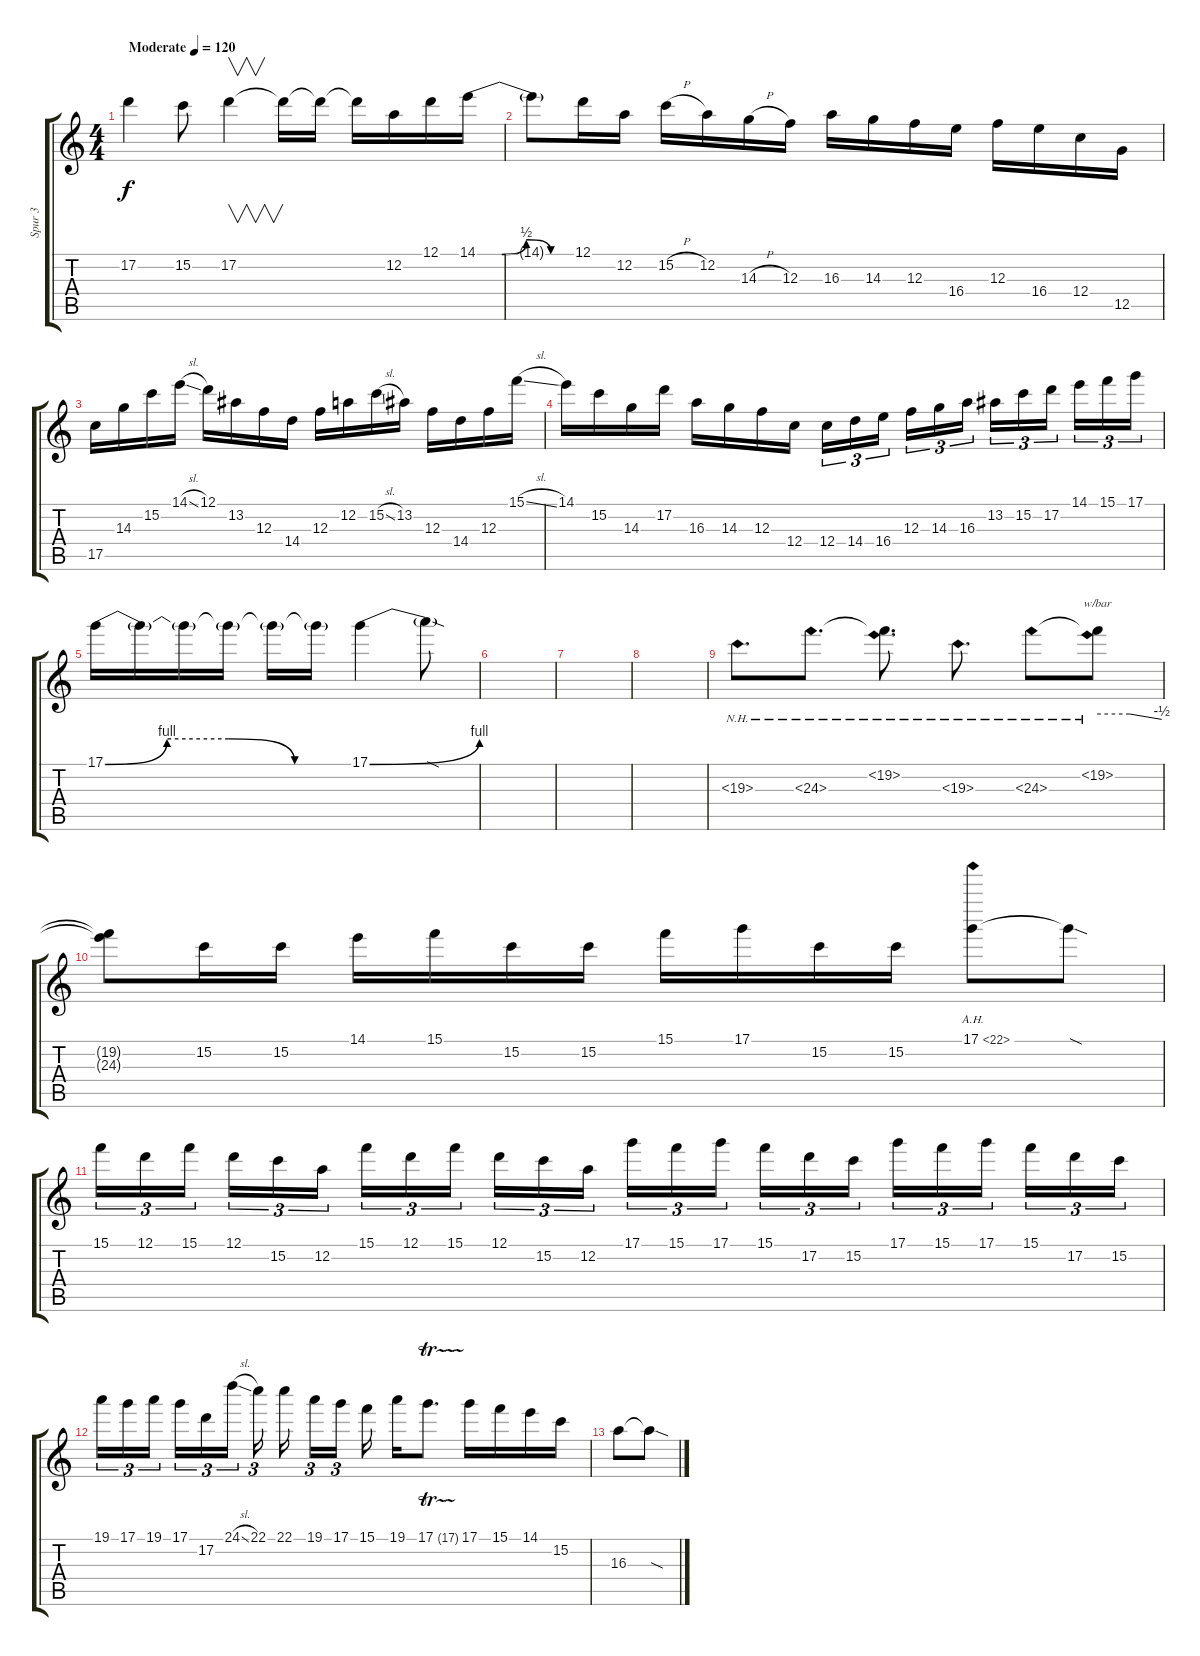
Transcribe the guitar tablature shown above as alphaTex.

\track ("Spur 3" "Spur 3") {instrument overdrivenguitar}
\staff {score tabs}
\tuning (D4 A3 F3 C3 G2 D2) {hide}
\ts (4 4)
\tempo (120 "Moderate")
\clef g2
\ks c
17.2.4{dy f instrument overdrivenguitar} 15.2.8 17.2.4{v} 17.2{t}.16 17.2{t}.16 17.2{t}.16 12.2.16 12.1.16 14.1{be (custom 0 0 15 0 30 2 45 0 60 0)}.16 |
14.1{t}.8 12.1.16 12.2.16 15.2{h}.16 12.2.16 14.3{h}.16 12.3.16 16.3.16 14.3.16 12.3.16 16.4.16 12.3.16 16.4.16 12.4.16 12.5.16 |
17.5.16 14.3.16 15.2.16 14.1{sl}.16 12.1.16 13.2.16 12.3.16 14.4.16 12.3.16 12.2.16 15.2{sl}.16 13.2.16 12.3.16 14.4.16 12.3.16 15.1{sl}.16 |
14.1.16 15.2.16 14.3.16 17.2.16 16.3.16 14.3.16 12.3.16 12.4.16 12.4.16{tu (3 2)} 14.4.16{tu (3 2)} 16.4.16{tu (3 2) beam splitsecondary} 12.3.16{tu (3 2)} 14.3.16{tu (3 2)} 16.3.16{tu (3 2)} 13.2.16{tu (3 2)} 15.2.16{tu (3 2)} 17.2.16{tu (3 2) beam splitsecondary} 14.1.16{tu (3 2)} 15.1.16{tu (3 2)} 17.1.16{tu (3 2)} |
17.1{be (custom 0 0 15 4 30 4 46 0 60 0)}.16 17.1{t}.16 17.1{t}.16 17.1{t}.16 17.1{t}.16 17.1{t}.16 17.1{be (bend 0 0 60 4)}.4 17.1{sod t}.8 |
|
|
|
19.3{nh}.8{d} 24.3{nh}.8{d} (19.2{nh} 24.3{t}).8{d} 19.3{nh}.8{d} 24.3{nh}.8 (19.2{nh} 24.3{t}).8{tbe (custom default 0 0 30 0 60 -2)} |
(19.2{t} 24.3{t}).8 15.2.16 15.2.16 14.1.16 15.1.16 15.2.16 15.2.16 15.1.16 17.1.16 15.2.16 15.2.16 17.1{ah 5}.8 17.1{sod t}.8 |
15.1.16{tu (3 2)} 12.1.16{tu (3 2)} 15.1.16{tu (3 2) beam splitsecondary} 12.1.16{tu (3 2)} 15.2.16{tu (3 2)} 12.2.16{tu (3 2)} 15.1.16{tu (3 2)} 12.1.16{tu (3 2)} 15.1.16{tu (3 2) beam splitsecondary} 12.1.16{tu (3 2)} 15.2.16{tu (3 2)} 12.2.16{tu (3 2)} 17.1.16{tu (3 2)} 15.1.16{tu (3 2)} 17.1.16{tu (3 2) beam splitsecondary} 15.1.16{tu (3 2)} 17.2.16{tu (3 2)} 15.2.16{tu (3 2)} 17.1.16{tu (3 2)} 15.1.16{tu (3 2)} 17.1.16{tu (3 2) beam splitsecondary} 15.1.16{tu (3 2)} 17.2.16{tu (3 2)} 15.2.16{tu (3 2)} |
19.1.16{tu (3 2)} 17.1.16{tu (3 2)} 19.1.16{tu (3 2) beam splitsecondary} 17.1.16{tu (3 2)} 17.2.16{tu (3 2)} 24.1{sl}.16{tu (3 2)} 22.1.16{tu (3 2) beam splitsecondary} 22.1.16{beam splitsecondary} 19.1.16{tu (3 2)} 17.1.16{tu (3 2) beam splitsecondary} 15.1.16 19.1.16 17.1{tr (17 64)}.8{d} 17.1.16 15.1.16 14.1.16 15.2.16 |
16.3.8 16.3{sod t}.8
